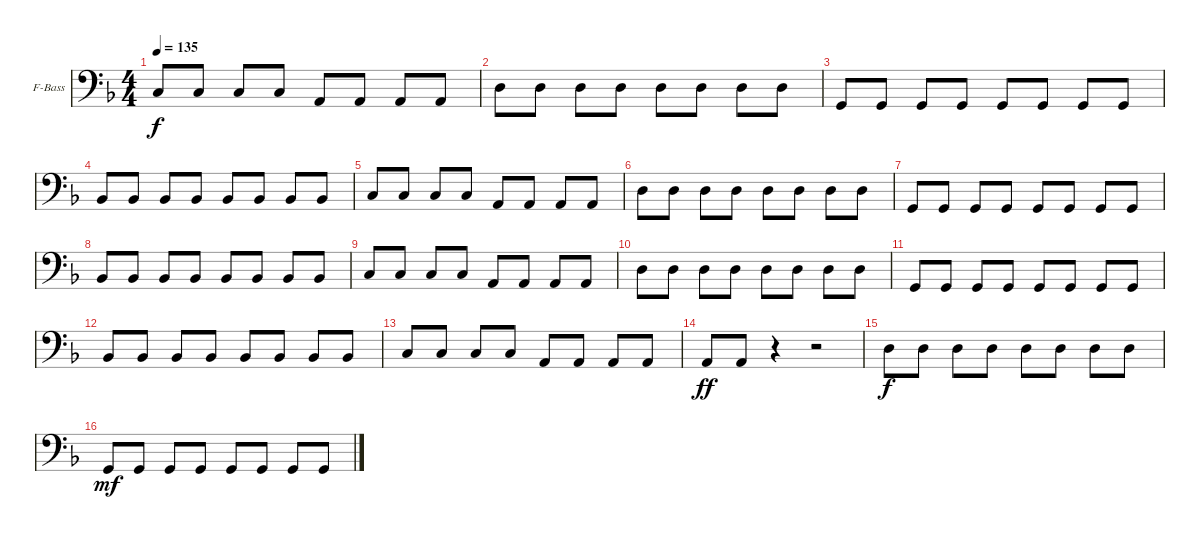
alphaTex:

\defaultSystemsLayout 4
\bracketExtendMode groupsimilarinstruments
\firstSystemTrackNameOrientation horizontal
\otherSystemsTrackNameOrientation horizontal
\track ("Fretless Bass" "F-Bass") {instrument fretlessbass}
\staff {score}
\tuning (G2 D2 A1 E1)
\ts (4 4)
\tempo 135
\clef f4
\ks dminor
8.4.8{dy f} 8.4.8 8.4.8 8.4.8 5.4.8 5.4.8 5.4.8 5.4.8 |
5.3.8 5.3.8 5.3.8 5.3.8 5.3.8 5.3.8 5.3.8 5.3.8 |
3.4.8 3.4.8 3.4.8 3.4.8 3.4.8 3.4.8 3.4.8 3.4.8 |
6.4.8 6.4.8 6.4.8 6.4.8 6.4.8 6.4.8 6.4.8 6.4.8 |
8.4.8 8.4.8 8.4.8 8.4.8 5.4.8 5.4.8 5.4.8 5.4.8 |
5.3.8 5.3.8 5.3.8 5.3.8 5.3.8 5.3.8 5.3.8 5.3.8 |
3.4.8 3.4.8 3.4.8 3.4.8 3.4.8 3.4.8 3.4.8 3.4.8 |
6.4.8 6.4.8 6.4.8 6.4.8 6.4.8 6.4.8 6.4.8 6.4.8 |
8.4.8 8.4.8 8.4.8 8.4.8 5.4.8 5.4.8 5.4.8 5.4.8 |
5.3.8 5.3.8 5.3.8 5.3.8 5.3.8 5.3.8 5.3.8 5.3.8 |
3.4.8 3.4.8 3.4.8 3.4.8 3.4.8 3.4.8 3.4.8 3.4.8 |
6.4.8 6.4.8 6.4.8 6.4.8 6.4.8 6.4.8 6.4.8 6.4.8 |
8.4.8 8.4.8 8.4.8 8.4.8 5.4.8 5.4.8 5.4.8 5.4.8 |
5.4.8{dy ff} 5.4.8 r.4 r.2 |
5.3.8{dy f} 5.3.8 5.3.8 5.3.8 5.3.8 5.3.8 5.3.8 5.3.8 |
3.4.8{dy mf} 3.4.8 3.4.8 3.4.8 3.4.8 3.4.8 3.4.8 3.4.8
